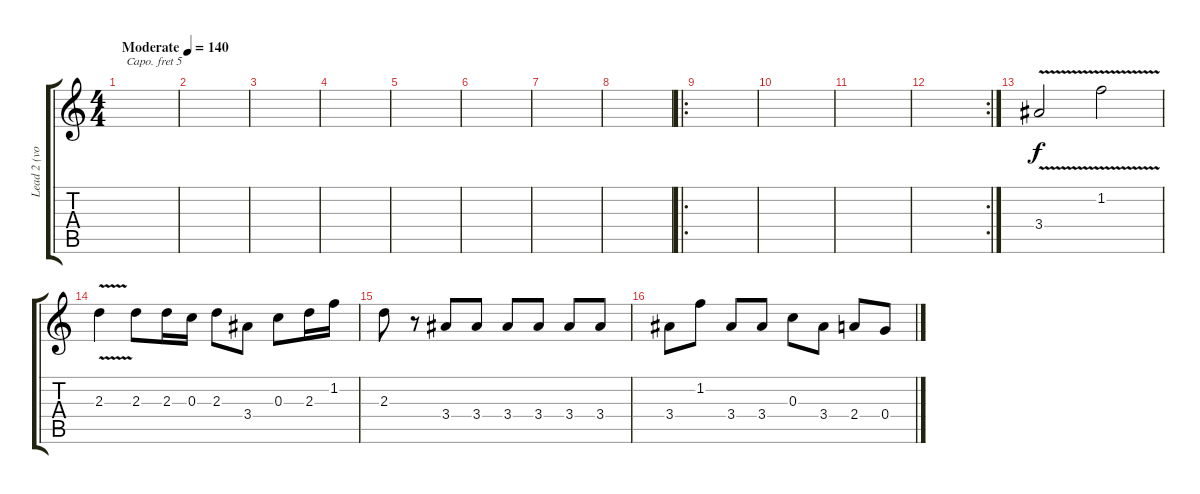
\track ("Lead 2 (vocal)" "Lead 2 (vo") {instrument distortionguitar}
\staff {score tabs}
\capo 5
\tuning (E4 B3 G3 D3 A2 D2) {hide}
\ts (4 4)
\tempo (140 "Moderate")
\clef g2
\ks c
|
|
|
|
|
|
|
|
\ro
|
|
|
\rc 2
|
3.4{v}.2 1.2{v}.2 |
2.3{v}.4 2.3.8 2.3.16 0.3.16 2.3.8 3.4.8 0.3.8 2.3.16 1.2.16 |
2.3.8 r.8 3.4.8 3.4.8 3.4.8 3.4.8 3.4.8 3.4.8 |
3.4.8 1.2.8 3.4.8 3.4.8 0.3.8 3.4.8 2.4.8 0.4.8
